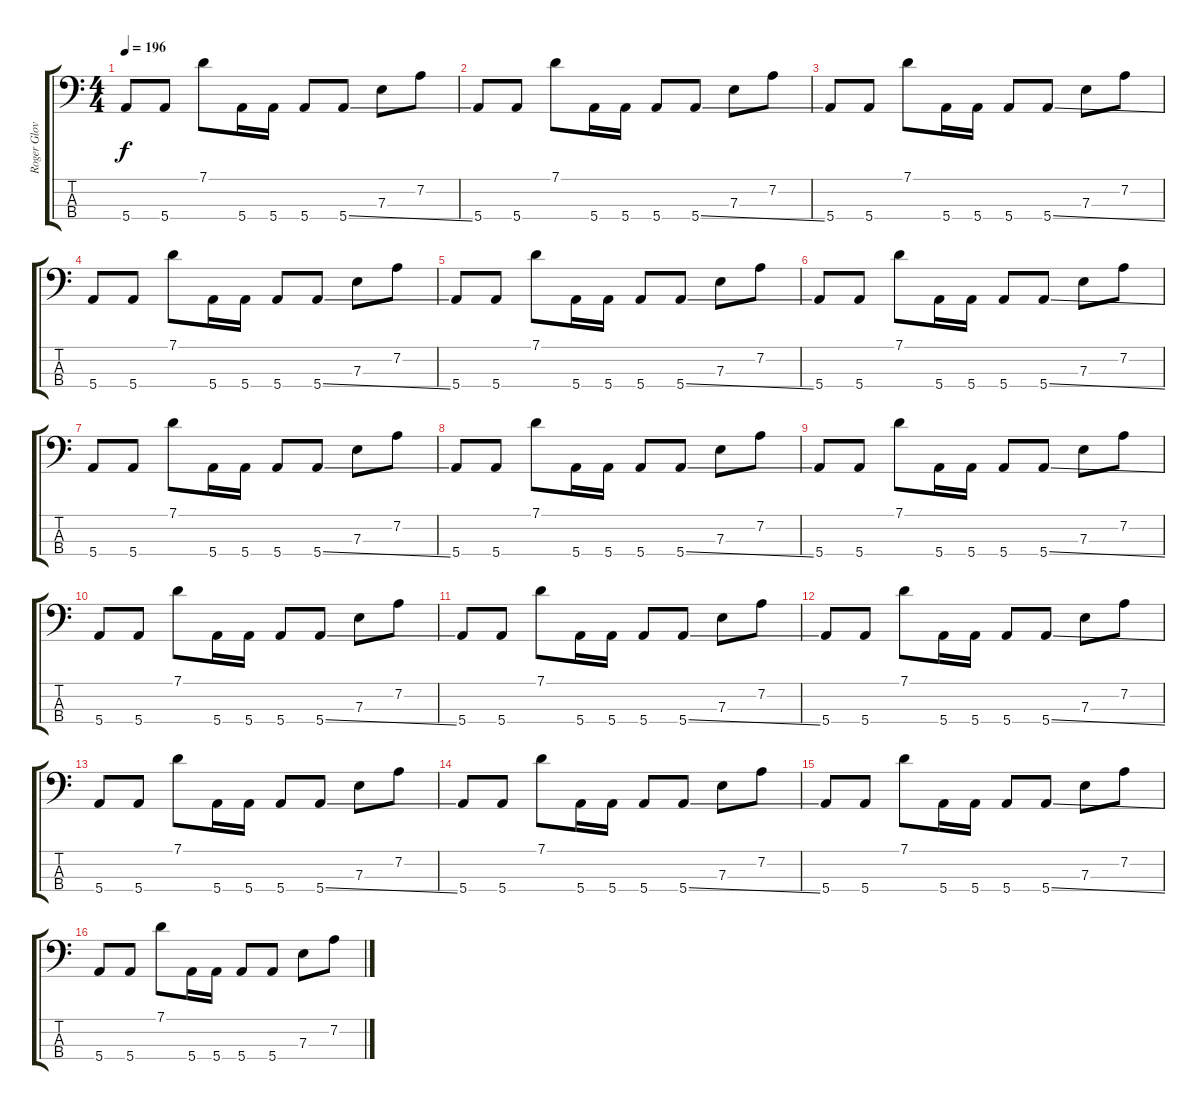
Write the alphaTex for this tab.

\track ("Roger Glover" "Roger Glov") {instrument electricbassfinger}
\staff {score tabs}
\tuning (G2 D2 A1 E1) {hide}
\ts (4 4)
\tempo 196
\clef f4
\ks c
5.4.8{dy f} 5.4.8 7.1.8 5.4.16 5.4.16 5.4.8 5.4{ss}.8 7.3.8 7.2.8 |
5.4.8 5.4.8 7.1.8 5.4.16 5.4.16 5.4.8 5.4{ss}.8 7.3.8 7.2.8 |
5.4.8 5.4.8 7.1.8 5.4.16 5.4.16 5.4.8 5.4{ss}.8 7.3.8 7.2.8 |
5.4.8 5.4.8 7.1.8 5.4.16 5.4.16 5.4.8 5.4{ss}.8 7.3.8 7.2.8 |
5.4.8 5.4.8 7.1.8 5.4.16 5.4.16 5.4.8 5.4{ss}.8 7.3.8 7.2.8 |
5.4.8 5.4.8 7.1.8 5.4.16 5.4.16 5.4.8 5.4{ss}.8 7.3.8 7.2.8 |
5.4.8 5.4.8 7.1.8 5.4.16 5.4.16 5.4.8 5.4{ss}.8 7.3.8 7.2.8 |
5.4.8 5.4.8 7.1.8 5.4.16 5.4.16 5.4.8 5.4{ss}.8 7.3.8 7.2.8 |
5.4.8 5.4.8 7.1.8 5.4.16 5.4.16 5.4.8 5.4{ss}.8 7.3.8 7.2.8 |
5.4.8 5.4.8 7.1.8 5.4.16 5.4.16 5.4.8 5.4{ss}.8 7.3.8 7.2.8 |
5.4.8 5.4.8 7.1.8 5.4.16 5.4.16 5.4.8 5.4{ss}.8 7.3.8 7.2.8 |
5.4.8 5.4.8 7.1.8 5.4.16 5.4.16 5.4.8 5.4{ss}.8 7.3.8 7.2.8 |
5.4.8 5.4.8 7.1.8 5.4.16 5.4.16 5.4.8 5.4{ss}.8 7.3.8 7.2.8 |
5.4.8 5.4.8 7.1.8 5.4.16 5.4.16 5.4.8 5.4{ss}.8 7.3.8 7.2.8 |
5.4.8 5.4.8 7.1.8 5.4.16 5.4.16 5.4.8 5.4{ss}.8 7.3.8 7.2.8 |
5.4.8 5.4.8 7.1.8 5.4.16 5.4.16 5.4.8 5.4{ss}.8 7.3.8 7.2.8
